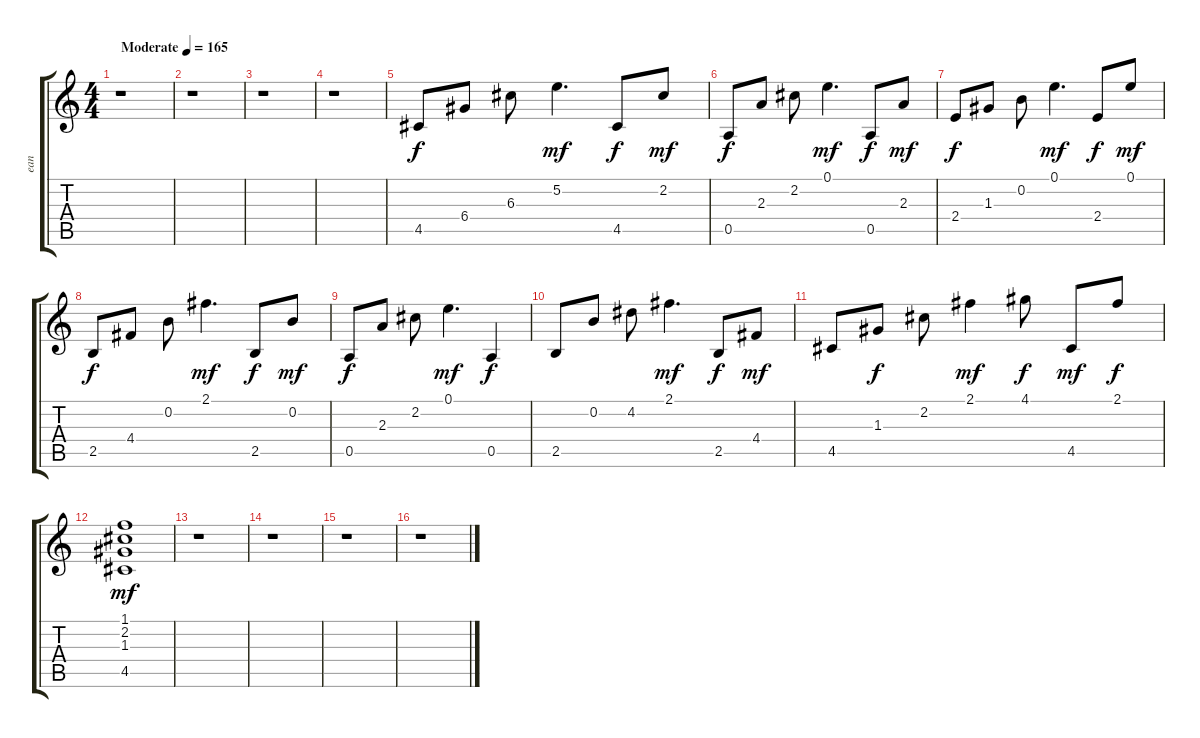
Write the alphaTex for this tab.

\track ("ean" "ean") {instrument electricguitarclean}
\staff {score tabs}
\tuning (E4 B3 G3 D3 A2 E2) {hide}
\ts (4 4)
\tempo (165 "Moderate")
\clef g2
\ks c
r.1{dy f instrument electricguitarclean} |
r.1 |
r.1 |
r.1 |
4.5.8 6.4.8 6.3.8 5.2.4{d dy mf} 4.5.8{dy f} 2.2.8{dy mf} |
0.5.8{dy f} 2.3.8 2.2.8 0.1.4{d dy mf} 0.5.8{dy f} 2.3.8{dy mf} |
2.4.8{dy f} 1.3.8 0.2.8 0.1.4{d dy mf} 2.4.8{dy f} 0.1.8{dy mf} |
2.5.8{dy f} 4.4.8 0.2.8 2.1.4{d dy mf} 2.5.8{dy f} 0.2.8{dy mf} |
0.5.8{dy f} 2.3.8 2.2.8 0.1.4{d dy mf} 0.5.4{dy f} |
2.5.8 0.2.8 4.2.8 2.1.4{d dy mf} 2.5.8{dy f} 4.4.8{dy mf} |
4.5.8 1.3.8{dy f} 2.2.8 2.1.4{dy mf} 4.1.8{dy f} 4.5.8{dy mf} 2.1.8{dy f} |
(1.1 2.2 1.3 4.5).1{dy mf} |
r.1 |
r.1 |
r.1 |
r.1
